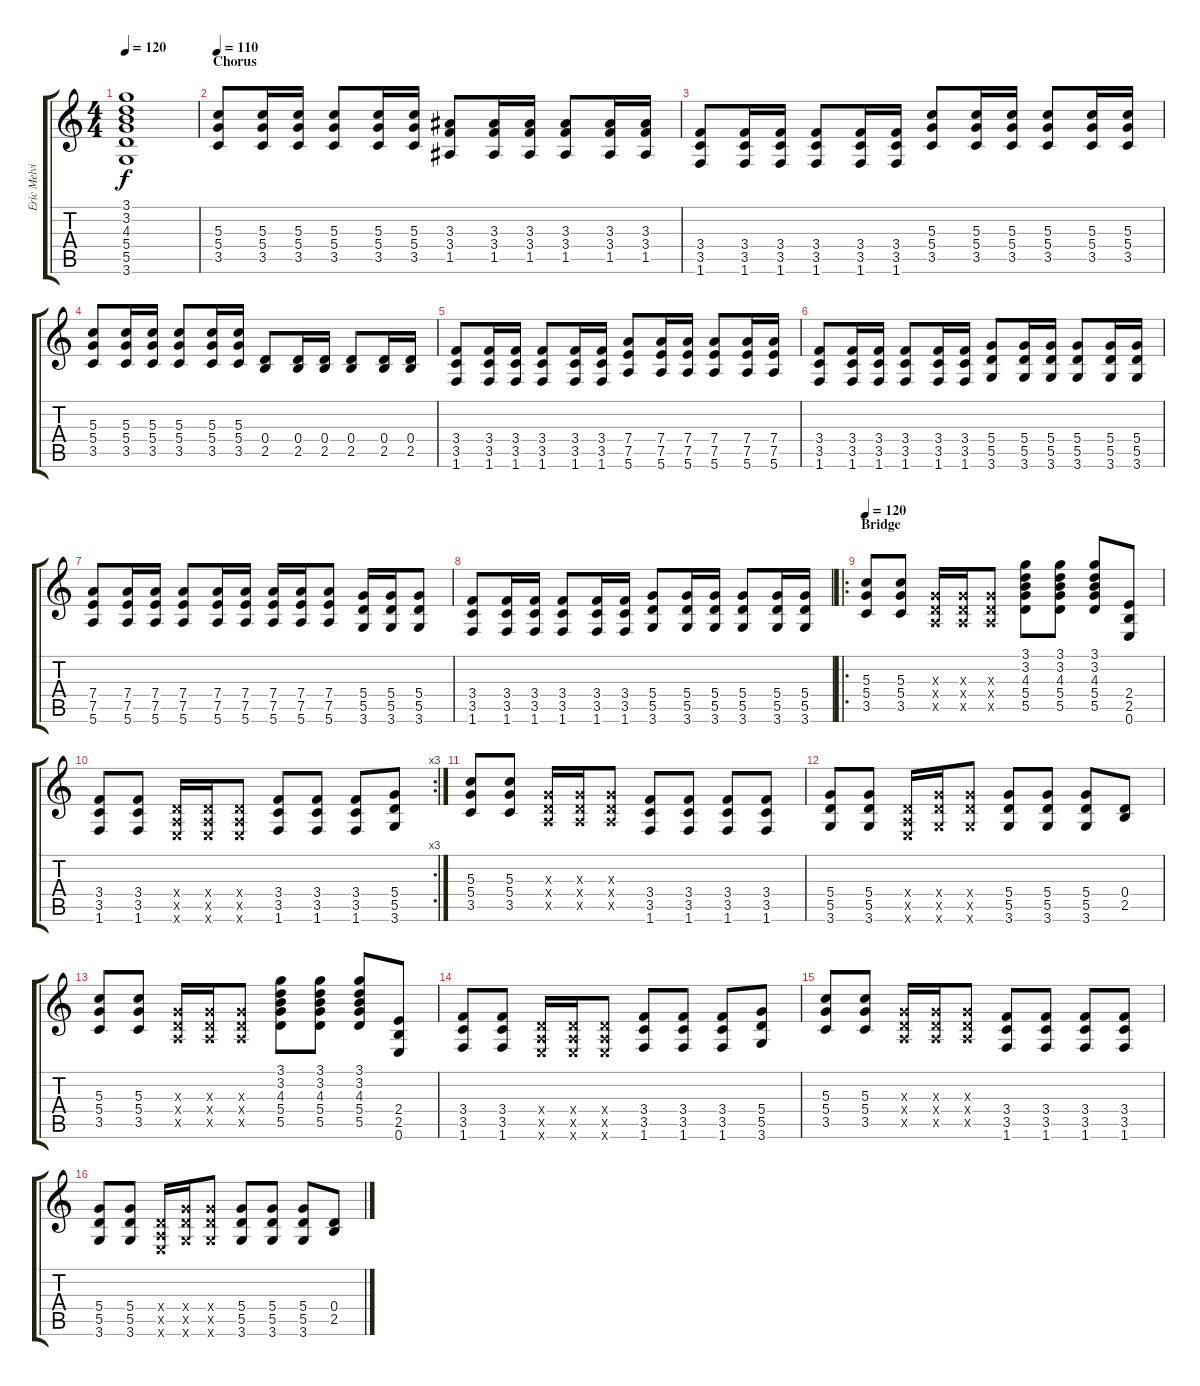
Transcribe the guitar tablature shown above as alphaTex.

\track ("Eric Melvin" "Eric Melvi") {instrument overdrivenguitar}
\staff {score tabs}
\tuning (E4 B3 G3 D3 A2 E2) {hide}
\ts (4 4)
\tempo 120
\clef g2
\ks c
(3.1 3.2 4.3 5.4 5.5 3.6).1{dy f} |
\section ("" "Chorus")
\tempo 110
(5.3 5.4 3.5).8 (5.3 5.4 3.5).16 (5.3 5.4 3.5).16 (5.3 5.4 3.5).8 (5.3 5.4 3.5).16 (5.3 5.4 3.5).16 (3.3 3.4 1.5).8 (3.3 3.4 1.5).16 (3.3 3.4 1.5).16 (3.3 3.4 1.5).8 (3.3 3.4 1.5).16 (3.3 3.4 1.5).16 |
(3.4 3.5 1.6).8 (3.4 3.5 1.6).16 (3.4 3.5 1.6).16 (3.4 3.5 1.6).8 (3.4 3.5 1.6).16 (3.4 3.5 1.6).16 (5.3 5.4 3.5).8 (5.3 5.4 3.5).16 (5.3 5.4 3.5).16 (5.3 5.4 3.5).8 (5.3 5.4 3.5).16 (5.3 5.4 3.5).16 |
(5.3 5.4 3.5).8 (5.3 5.4 3.5).16 (5.3 5.4 3.5).16 (5.3 5.4 3.5).8 (5.3 5.4 3.5).16 (5.3 5.4 3.5).16 (0.4 2.5).8 (0.4 2.5).16 (0.4 2.5).16 (0.4 2.5).8 (0.4 2.5).16 (0.4 2.5).16 |
(3.4 3.5 1.6).8 (3.4 3.5 1.6).16 (3.4 3.5 1.6).16 (3.4 3.5 1.6).8 (3.4 3.5 1.6).16 (3.4 3.5 1.6).16 (7.4 7.5 5.6).8 (7.4 7.5 5.6).16 (7.4 7.5 5.6).16 (7.4 7.5 5.6).8 (7.4 7.5 5.6).16 (7.4 7.5 5.6).16 |
(3.4 3.5 1.6).8 (3.4 3.5 1.6).16 (3.4 3.5 1.6).16 (3.4 3.5 1.6).8 (3.4 3.5 1.6).16 (3.4 3.5 1.6).16 (5.4 5.5 3.6).8 (5.4 5.5 3.6).16 (5.4 5.5 3.6).16 (5.4 5.5 3.6).8 (5.4 5.5 3.6).16 (5.4 5.5 3.6).16 |
(7.4 7.5 5.6).8 (7.4 7.5 5.6).16 (7.4 7.5 5.6).16 (7.4 7.5 5.6).8 (7.4 7.5 5.6).16 (7.4 7.5 5.6).16 (7.4 7.5 5.6).16 (7.4 7.5 5.6).16 (7.4 7.5 5.6).8 (5.4 5.5 3.6).16 (5.4 5.5 3.6).16 (5.4 5.5 3.6).8 |
(3.4 3.5 1.6).8 (3.4 3.5 1.6).16 (3.4 3.5 1.6).16 (3.4 3.5 1.6).8 (3.4 3.5 1.6).16 (3.4 3.5 1.6).16 (5.4 5.5 3.6).8 (5.4 5.5 3.6).16 (5.4 5.5 3.6).16 (5.4 5.5 3.6).8 (5.4 5.5 3.6).16 (5.4 5.5 3.6).16 |
\ro
\section ("" "Bridge")
\tempo 120
(5.3 5.4 3.5).8 (5.3 5.4 3.5).8 (0.3{x} 0.4{x} 0.5{x}).16 (0.3{x} 0.4{x} 0.5{x}).16 (0.3{x} 0.4{x} 0.5{x}).8 (3.1 3.2 4.3 5.4 5.5).8 (3.1 3.2 4.3 5.4 5.5).8 (3.1 3.2 4.3 5.4 5.5).8 (2.4 2.5 0.6).8 |
\rc 3
(3.4 3.5 1.6).8 (3.4 3.5 1.6).8 (0.4{x} 0.5{x} 0.6{x}).16 (0.4{x} 0.5{x} 0.6{x}).16 (0.4{x} 0.5{x} 0.6{x}).8 (3.4 3.5 1.6).8 (3.4 3.5 1.6).8 (3.4 3.5 1.6).8 (5.4 5.5 3.6).8 |
(5.3 5.4 3.5).8 (5.3 5.4 3.5).8 (0.3{x} 0.4{x} 0.5{x}).16 (0.3{x} 0.4{x} 0.5{x}).16 (0.3{x} 0.4{x} 0.5{x}).8 (3.4 3.5 1.6).8 (3.4 3.5 1.6).8 (3.4 3.5 1.6).8 (3.4 3.5 1.6).8 |
(5.4 5.5 3.6).8 (5.4 5.5 3.6).8 (0.4{x} 0.5{x} 0.6{x}).16 (5.4{x} 5.5{x} 3.6{x}).16 (5.4{x} 5.5{x} 3.6{x}).8 (5.4 5.5 3.6).8 (5.4 5.5 3.6).8 (5.4 5.5 3.6).8 (0.4 2.5).8 |
(5.3 5.4 3.5).8 (5.3 5.4 3.5).8 (0.3{x} 0.4{x} 0.5{x}).16 (0.3{x} 0.4{x} 0.5{x}).16 (0.3{x} 0.4{x} 0.5{x}).8 (3.1 3.2 4.3 5.4 5.5).8 (3.1 3.2 4.3 5.4 5.5).8 (3.1 3.2 4.3 5.4 5.5).8 (2.4 2.5 0.6).8 |
(3.4 3.5 1.6).8 (3.4 3.5 1.6).8 (0.4{x} 0.5{x} 0.6{x}).16 (0.4{x} 0.5{x} 0.6{x}).16 (0.4{x} 0.5{x} 0.6{x}).8 (3.4 3.5 1.6).8 (3.4 3.5 1.6).8 (3.4 3.5 1.6).8 (5.4 5.5 3.6).8 |
(5.3 5.4 3.5).8 (5.3 5.4 3.5).8 (0.3{x} 0.4{x} 0.5{x}).16 (0.3{x} 0.4{x} 0.5{x}).16 (0.3{x} 0.4{x} 0.5{x}).8 (3.4 3.5 1.6).8 (3.4 3.5 1.6).8 (3.4 3.5 1.6).8 (3.4 3.5 1.6).8 |
(5.4 5.5 3.6).8 (5.4 5.5 3.6).8 (0.4{x} 0.5{x} 0.6{x}).16 (5.4{x} 5.5{x} 3.6{x}).16 (5.4{x} 5.5{x} 3.6{x}).8 (5.4 5.5 3.6).8 (5.4 5.5 3.6).8 (5.4 5.5 3.6).8 (0.4 2.5).8
